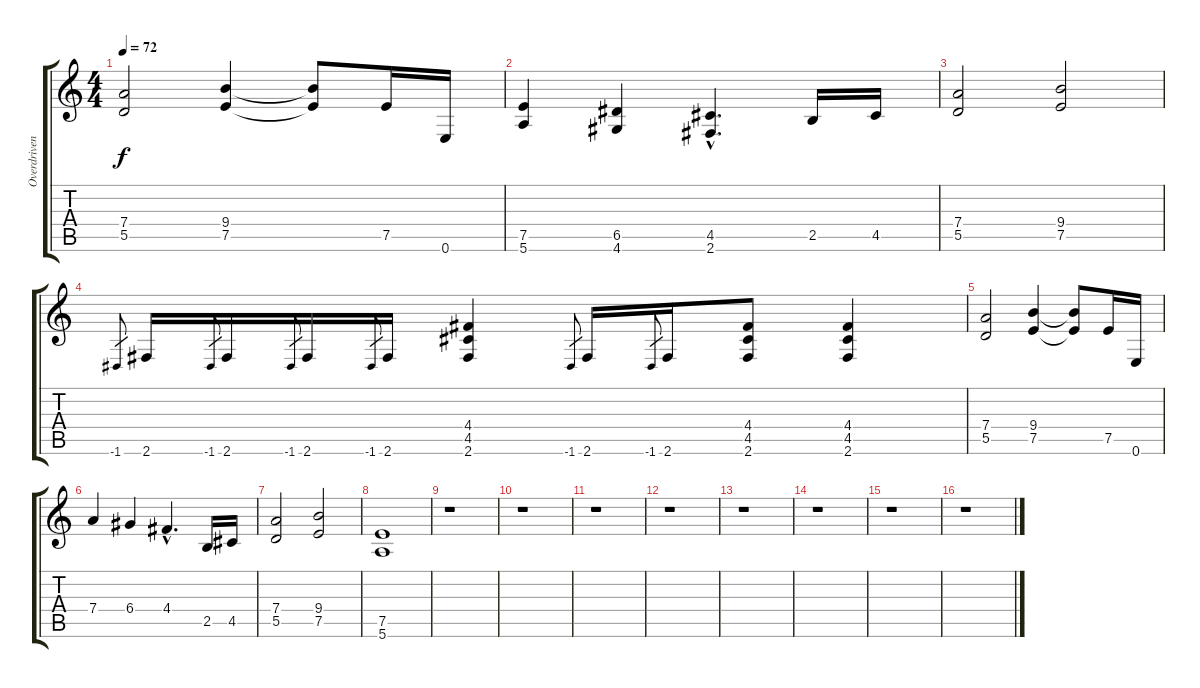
\track ("Overdriven Guitar Solo" "Overdriven") {instrument overdrivenguitar}
\staff {score tabs}
\tuning (E4 B3 G3 D3 A2 E2) {hide}
\ts (4 4)
\tempo 72
\clef g2
\ks c
(7.4 5.5).2{dy f} (9.4 7.5).4 (9.4{t} 7.5{t}).8 7.5.16 0.6.16 |
(7.5 5.6).4 (6.5 4.6).4 (4.5{hac} 2.6{hac}).4{d} 2.5.16 4.5.16 |
(7.4 5.5).2 (9.4 7.5).2 |
-1.6.8{gr} 2.6.16 -1.6.8{gr} 2.6.16 -1.6.8{gr} 2.6.16 -1.6.8{gr} 2.6.16 (4.4 4.5 2.6).4 -1.6.8{gr} 2.6.16 -1.6.8{gr} 2.6.16 (4.4 4.5 2.6).8 (4.4 4.5 2.6).4 |
(7.4 5.5).2 (9.4 7.5).4 (9.4{t} 7.5{t}).8 7.5.16 0.6.16 |
7.4.4 6.4.4 4.4{hac}.4{d} 2.5.16 4.5.16 |
(7.4 5.5).2 (9.4 7.5).2 |
(7.5 5.6).1 |
r.1 |
r.1 |
r.1 |
r.1 |
r.1 |
r.1 |
r.1 |
r.1
